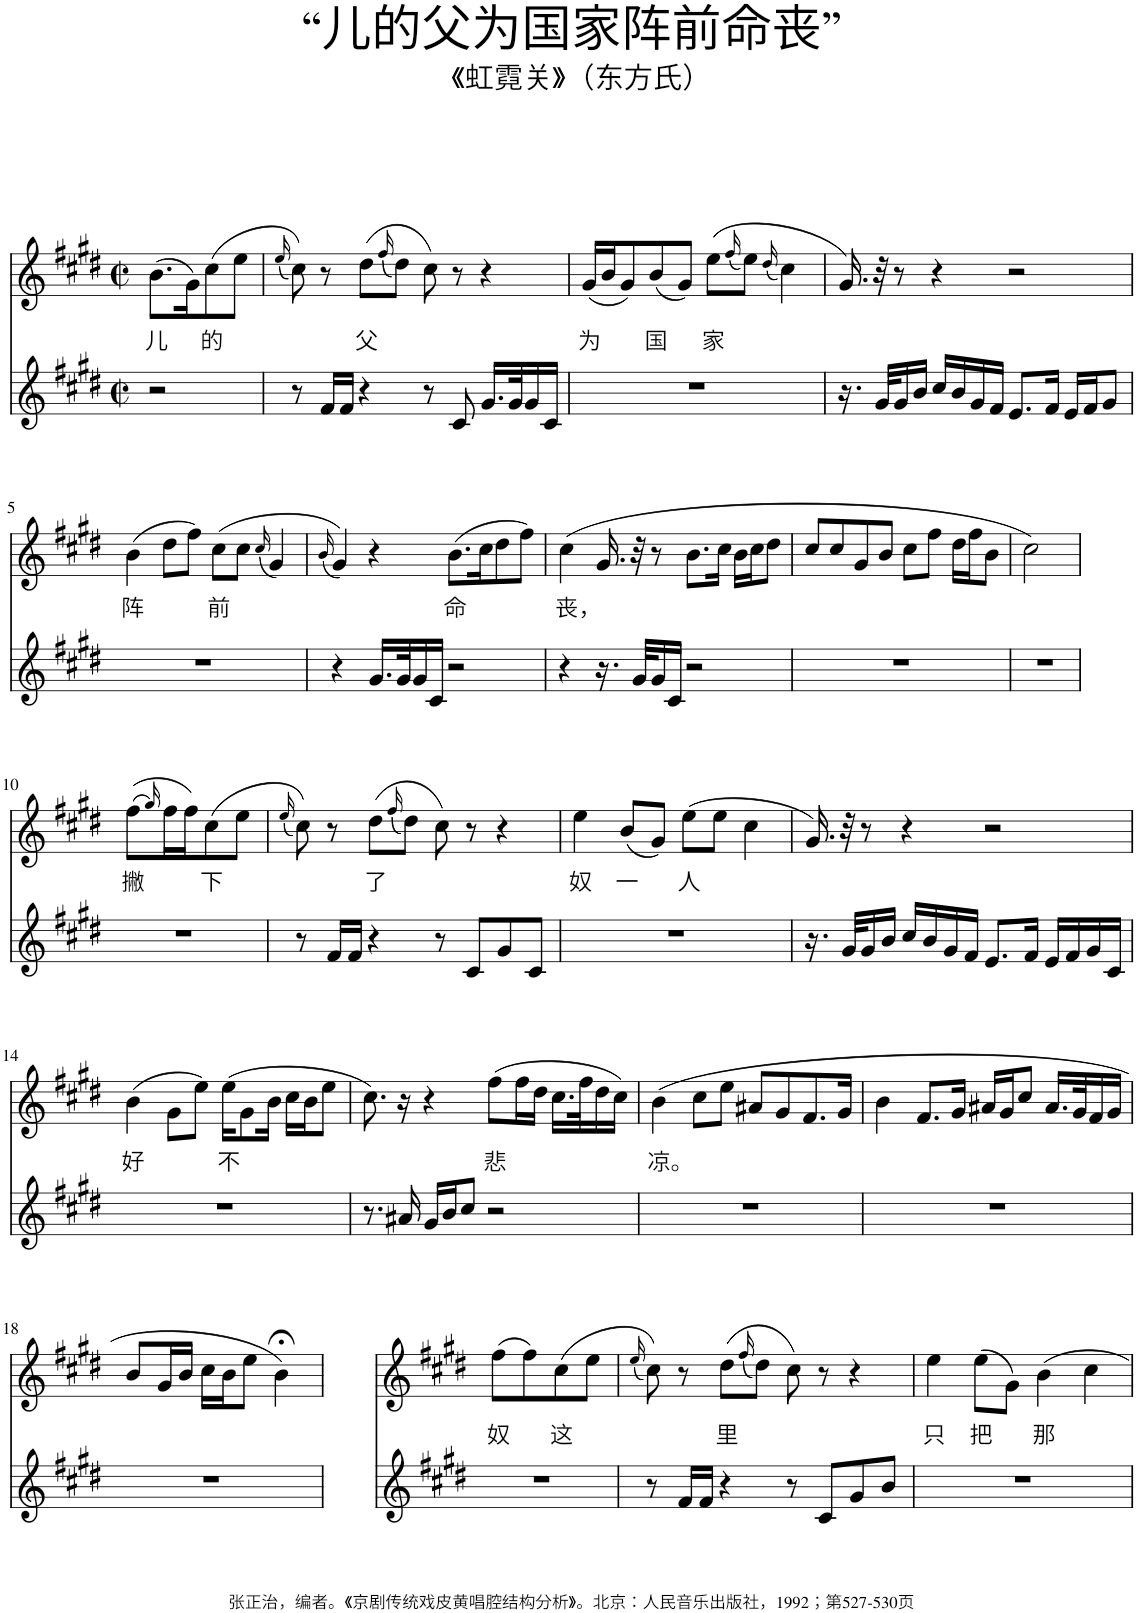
**kern	**kern	**text
*part2	*part1	*part1
*staff2	*staff1	*staff1
*I"Piano	*I"Piano	*
*I'Pno	*I'Pno	*
*clefG2	*clefG2	*
*k[f#c#g#d#]	*k[f#c#g#d#]	*
*M2/2	*M2/2	*
*met(c|)	*met(c|)	*
=1	=1	=1
!	!	!LO:LY:b
2r	(8.b\L	儿
.	16g#\K)	.
!	!	!LO:LY:b
.	(8cc#\	的
.	8ee\J	.
=2	=2	=2
.	(16qee/	.
8r	8cc#\))	.
16f#/LL	8r	.
16f#/JJ	.	.
!	!	!LO:LY:b
4r	(8dd#\L	父
.	(16qff#/	.
.	8dd#\J)	.
8r	8cc#\)	.
8c#/	8r	.
16.g#/LL	4r	.
32g#/K	.	.
16g#/	.	.
16c#/JJ	.	.
=3	=3	=3
!	!	!LO:LY:b
1r	(16g#/LL	为
.	16b/J	.
.	8g#/)	.
!	!	!LO:LY:b
.	(8b/	国
.	8g#/J)	.
!	!	!LO:LY:b
.	(8ee\L	家
.	(16qff#/	.
.	8ee\J)	.
.	(16qdd#/	.
.	4cc#\)	.
=4	=4	=4
16.r	16.g#/)	.
32g#/KLL	32r	.
16g#/	8r	.
16b/JJ	.	.
16cc#/LL	4r	.
16b/	.	.
16g#/	.	.
16f#/JJ	.	.
8.e/L	2r	.
16f#/Jk	.	.
16e/LL	.	.
16f#/J	.	.
8g#/J	.	.
!!LO:LB:g=z
=5	=5	=5
!	!	!LO:LY:b
1r	(4b\	阵
.	8dd#\L	.
.	8ff#\J)	.
!	!	!LO:LY:b
.	(8cc#\L	前
.	8cc#\J	.
.	(16qcc#/	.
.	4g#/)	.
=6	=6	=6
.	(16qb/	.
4r	4g#/))	.
16.g#/LL	4r	.
32g#/K	.	.
16g#/	.	.
16c#/JJ	.	.
!	!	!LO:LY:b
2r	(8.b\L	命
.	16cc#\K	.
.	8dd#\	.
.	8ff#\J)	.
=7	=7	=7
!	!	!LO:LY:b
4r	(4cc#\	丧，
16.r	16.g#/	.
32g#/KLL	32r	.
16g#/	8r	.
16c#/JJ	.	.
2r	8.b\L	.
.	16cc#\Jk	.
.	16b\LL	.
.	16cc#\J	.
.	8dd#\J	.
=8	=8	=8
1r	8cc#/L	.
.	8cc#/	.
.	8g#/	.
.	8b/J	.
.	8cc#\L	.
.	8ff#\J	.
.	16dd#\LL	.
.	16ff#\J	.
.	8b\J	.
=9	=9	=9
1r	2cc#\)	.
.	2ryy	.
!!LO:LB:g=z
=10	=10	=10
!	!	!LO:LY:b
1r	((8ff#\L	撇
.	16qgg#/)	.
.	16ff#\L	.
.	16ff#\J)	.
!	!	!LO:LY:b
.	(8cc#\	下
.	8ee\J	.
.	2ryy	.
=11	=11	=11
.	(16qee/	.
8r	8cc#\))	.
16f#/LL	8r	.
16f#/JJ	.	.
!	!	!LO:LY:b
4r	(8dd#\L	了
.	(16qff#/	.
.	8dd#\J)	.
8r	8cc#\)	.
8c#/L	8r	.
8g#/	4r	.
8c#/J	.	.
=12	=12	=12
!	!	!LO:LY:b
1r	4ee\	奴
!	!	!LO:LY:b
.	(8b/L	一
.	8g#/J)	.
!	!	!LO:LY:b
.	(8ee\L	人
.	8ee\J	.
.	4cc#\	.
=13	=13	=13
16.r	16.g#/)	.
32g#/KLL	32r	.
16g#/	8r	.
16b/JJ	.	.
16cc#/LL	4r	.
16b/	.	.
16g#/	.	.
16f#/JJ	.	.
8.e/L	2r	.
16f#/Jk	.	.
16e/LL	.	.
16f#/	.	.
16g#/	.	.
16c#/JJ	.	.
!!LO:LB:g=z
=14	=14	=14
!	!	!LO:LY:b
1r	(4b\	好
.	8g#\L	.
.	8ee\J)	.
!	!	!LO:LY:b
.	(16ee\KL	不
.	8g#\	.
.	16b\Jk	.
.	16cc#\LL	.
.	16b\J	.
.	8ee\J	.
=15	=15	=15
8.r	8.cc#\)	.
16a#X/	16r	.
16g#/LL	4r	.
16b/J	.	.
8cc#/J	.	.
!	!	!LO:LY:b
2r	(8ff#\L	悲
.	16ff#\L	.
.	16dd#\JJ	.
.	16.cc#\LL	.
.	32ff#\K	.
.	16dd#\	.
.	16cc#\JJ)	.
=16	=16	=16
!	!	!LO:LY:b
1r	(4b\	凉。
.	8cc#\L	.
.	8ee\J	.
.	8a#X/L	.
.	8g#/	.
.	8.f#/	.
.	16g#/Jk	.
=17	=17	=17
1r	4b\	.
.	8.f#/L	.
.	16g#/Jk	.
.	16a#X/LL	.
.	16g#/J	.
.	8cc#/J	.
.	16.a#/LL	.
.	32g#/K	.
.	16f#/	.
.	16g#/JJ	.
!!LO:LB:g=z
=18	=18	=18
1r	8b/L	.
.	16g#/L	.
.	16b/JJ	.
.	16cc#\LL	.
.	16b\J	.
.	8ee\J	.
.	4b;<\)	.
.	4ryy	.
=19	=19	=19
!	!	!LO:LY:b
1r	(8ff#\L	奴
.	8ff#\)	.
!	!	!LO:LY:b
.	(8cc#\	这
.	8ee\J	.
.	2ryy	.
=20	=20	=20
.	(16qee/	.
8r	8cc#\))	.
16f#/LL	8r	.
16f#/JJ	.	.
!	!	!LO:LY:b
4r	(8dd#\L	里
.	(16qff#/	.
.	8dd#\J)	.
8r	8cc#\)	.
8c#/L	8r	.
8g#/	4r	.
8b/J	.	.
=21	=21	=21
!	!	!LO:LY:b
1r	4ee\	只
!	!	!LO:LY:b
.	(8ee\L	把
.	8g#\J)	.
!	!	!LO:LY:b
.	4b\	那
.	4cc#\	.
=	=	=
*-	*-	*-
